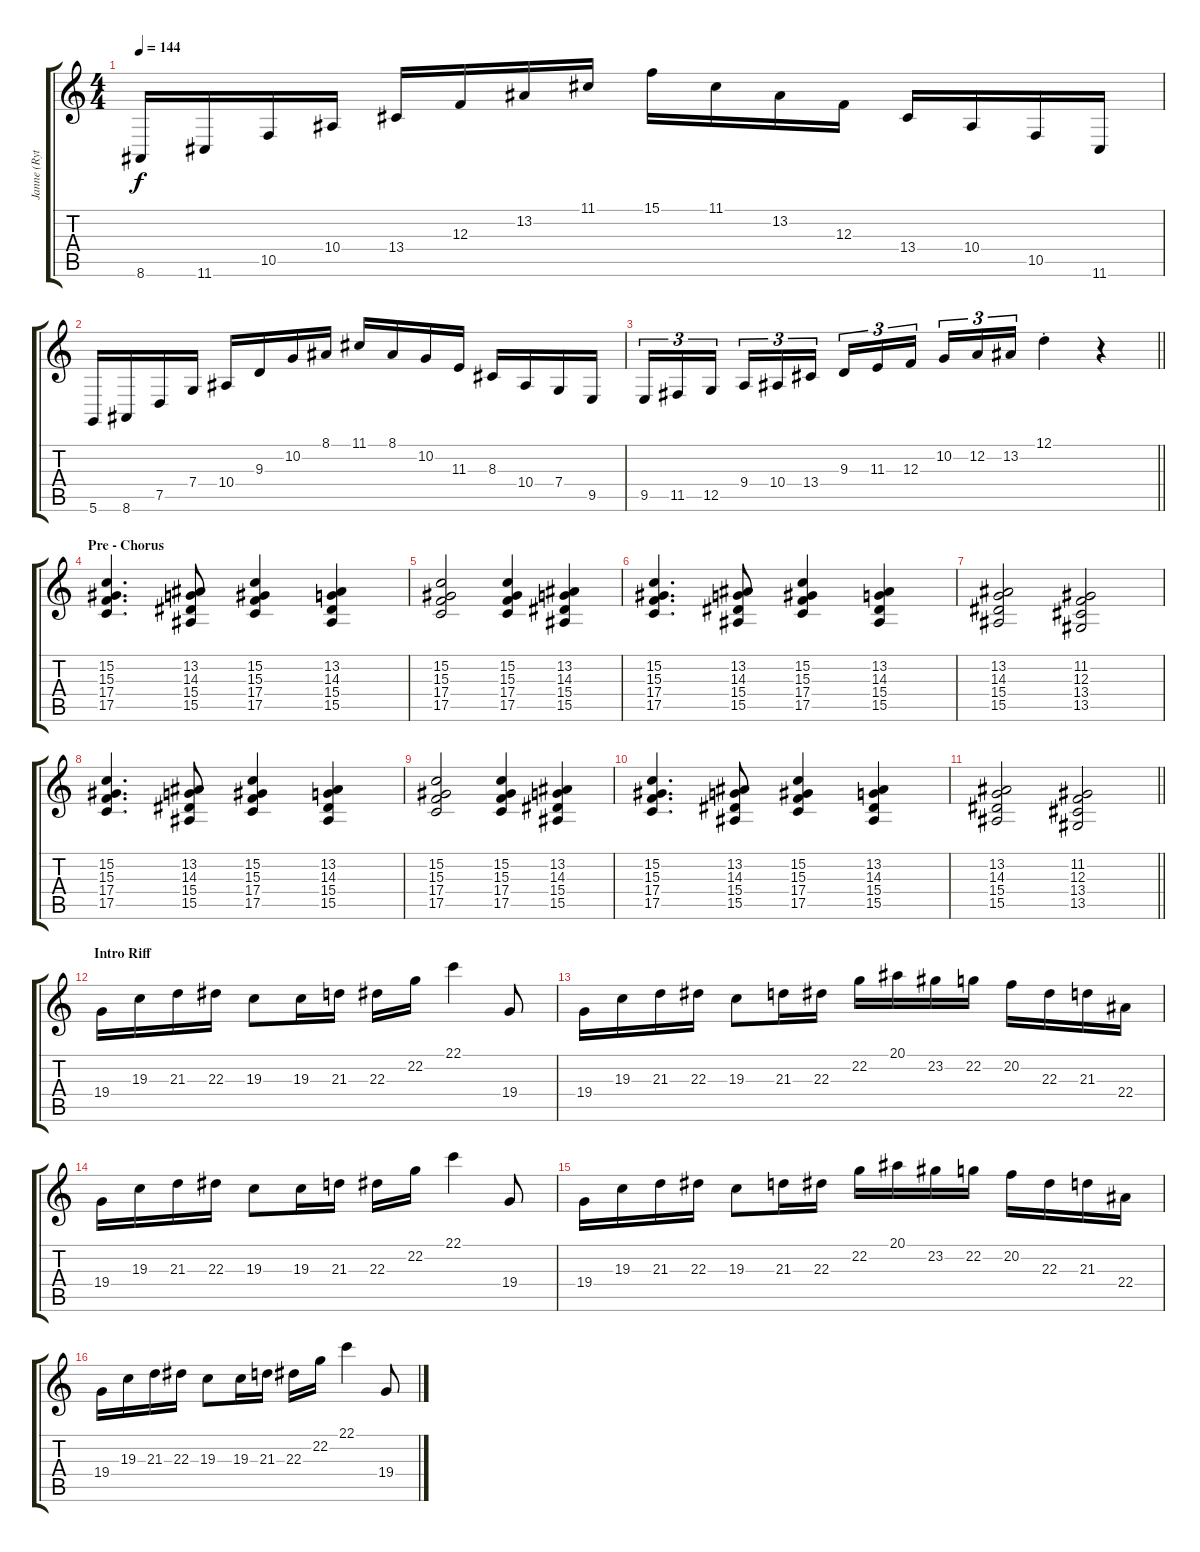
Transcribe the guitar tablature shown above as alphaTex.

\track ("Janne (Rythm II)" "Janne (Ryt") {instrument stringensemble1}
\staff {score tabs}
\tuning (D4 A3 F3 C3 G2 D2) {hide}
\ts (4 4)
\tempo 144
\clef g2
\ks c
8.6.16{dy f volume 1} 11.6.16 10.5.16{volume 5} 10.4.16 13.4.16 12.3.16 13.2.16 11.1.16 15.1.16 11.1.16 13.2.16{volume 2} 12.3.16 13.4.16 10.4.16 10.5.16 11.6.16 |
5.6.16{volume 1} 8.6.16 7.5.16{volume 5} 7.4.16 10.4.16 9.3.16 10.2.16 8.1.16 11.1.16 8.1.16 10.2.16{volume 2} 11.3.16 8.3.16 10.4.16 7.4.16 9.5.16 |
\barLineRight lightlight
9.5.16{tu (3 2) volume 11 balance 8 instrument stringensemble1} 11.5.16{tu (3 2)} 12.5.16{tu (3 2) beam splitsecondary} 9.4.16{tu (3 2)} 10.4.16{tu (3 2)} 13.4.16{tu (3 2)} 9.3.16{tu (3 2)} 11.3.16{tu (3 2)} 12.3.16{tu (3 2) beam splitsecondary} 10.2.16{tu (3 2)} 12.2.16{tu (3 2)} 13.2.16{tu (3 2)} 12.1{st}.4 r.4 |
\section ("" "Pre - Chorus")
(15.2 15.3 17.4 17.5).4{d volume 2 balance 8 instrument stringensemble1} (13.2 14.3 15.4 15.5).8 (15.2 15.3 17.4 17.5).4 (13.2 14.3 15.4 15.5).4 |
(15.2 15.3 17.4 17.5).2 (15.2 15.3 17.4 17.5).4 (13.2 14.3 15.4 15.5).4 |
(15.2 15.3 17.4 17.5).4{d} (13.2 14.3 15.4 15.5).8 (15.2 15.3 17.4 17.5).4 (13.2 14.3 15.4 15.5).4 |
(13.2 14.3 15.4 15.5).2 (11.2 12.3 13.4 13.5).2 |
(15.2 15.3 17.4 17.5).4{d} (13.2 14.3 15.4 15.5).8 (15.2 15.3 17.4 17.5).4 (13.2 14.3 15.4 15.5).4 |
(15.2 15.3 17.4 17.5).2 (15.2 15.3 17.4 17.5).4 (13.2 14.3 15.4 15.5).4 |
(15.2 15.3 17.4 17.5).4{d} (13.2 14.3 15.4 15.5).8 (15.2 15.3 17.4 17.5).4 (13.2 14.3 15.4 15.5).4 |
\barLineRight lightlight
(13.2 14.3 15.4 15.5).2 (11.2 12.3 13.4 13.5).2 |
\section ("" "Intro Riff")
19.4.16{volume 10 balance 8 instrument stringensemble1} 19.3.16 21.3.16 22.3.16 19.3.8 19.3.16 21.3.16 22.3.16 22.2.16 22.1.4 19.4.8 |
19.4.16 19.3.16 21.3.16 22.3.16 19.3.8 21.3.16 22.3.16 22.2.16 20.1.16 23.2.16 22.2.16 20.2.16 22.3.16 21.3.16 22.4.16 |
19.4.16 19.3.16 21.3.16 22.3.16 19.3.8 19.3.16 21.3.16 22.3.16 22.2.16 22.1.4 19.4.8 |
19.4.16 19.3.16 21.3.16 22.3.16 19.3.8 21.3.16 22.3.16 22.2.16 20.1.16 23.2.16 22.2.16 20.2.16 22.3.16 21.3.16 22.4.16 |
19.4.16 19.3.16 21.3.16 22.3.16 19.3.8 19.3.16 21.3.16 22.3.16 22.2.16 22.1.4 19.4.8
